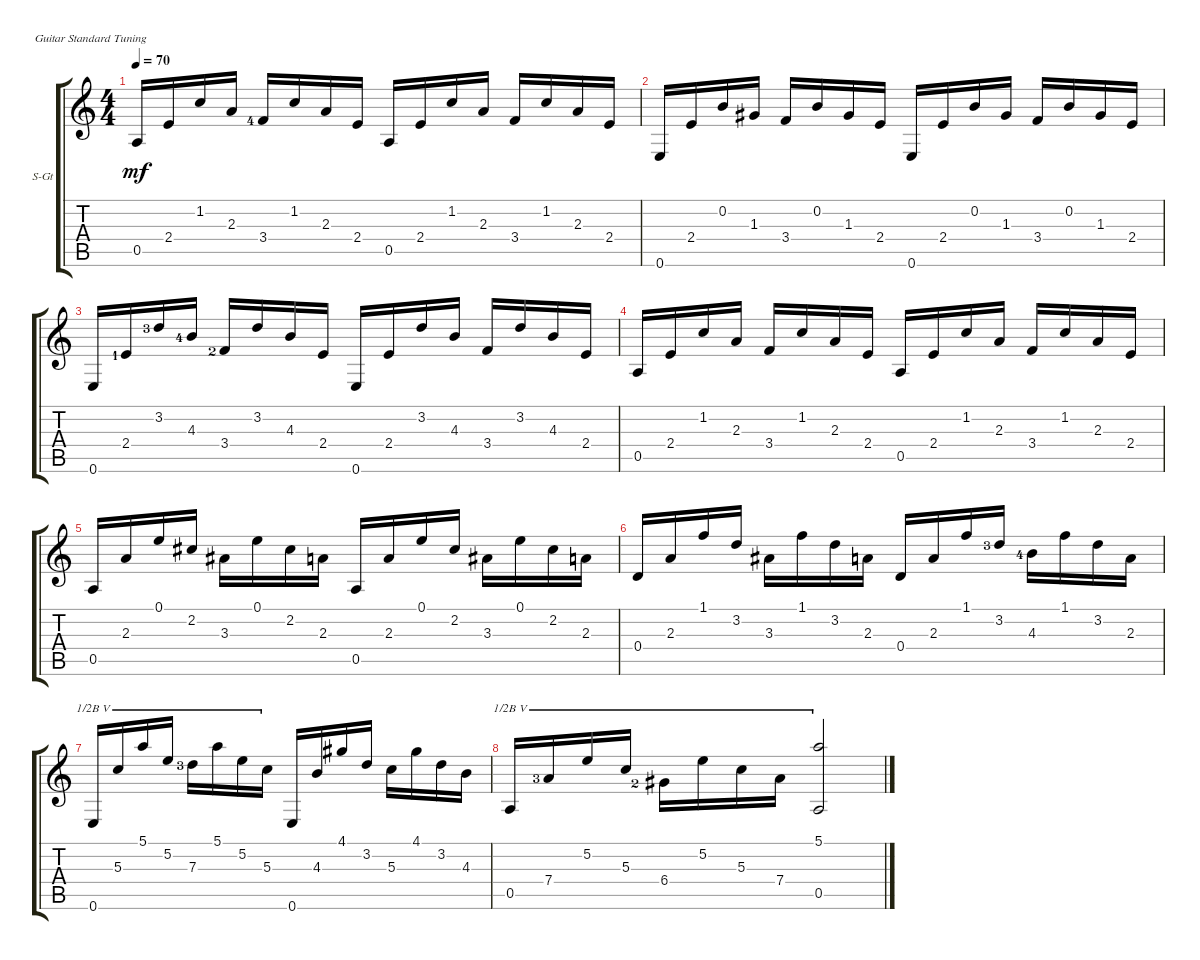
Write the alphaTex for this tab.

\defaultSystemsLayout 4
\bracketExtendMode groupsimilarinstruments
\firstSystemTrackNameOrientation horizontal
\otherSystemsTrackNameOrientation horizontal
\track ("Steel Guitar" "S-Gt") {instrument acousticguitarsteel}
\staff {score tabs}
\tuning (E4 B3 G3 D3 A2 E2)
\ts (4 4)
\tempo 70
\clef g2
\scale
0.513046
\ks c
0.5.16{dy mf} 2.4.16 1.2.16 2.3.16 3.4{lf 5}.16 1.2.16 2.3.16 2.4.16 0.5.16 2.4.16 1.2.16 2.3.16 3.4.16 1.2.16 2.3.16 2.4.16 |
\scale
0.487195 0.6.16 2.4.16 0.2.16 1.3.16 3.4.16 0.2.16 1.3.16 2.4.16 0.6.16 2.4.16 0.2.16 1.3.16 3.4.16 0.2.16 1.3.16 2.4.16 |
0.6.16 2.4{lf 2}.16 3.2{lf 4}.16 4.3{lf 5}.16 3.4{lf 3}.16 3.2.16 4.3.16 2.4.16 0.6.16 2.4.16 3.2.16 4.3.16 3.4.16 3.2.16 4.3.16 2.4.16 |
0.5.16 2.4.16 1.2.16 2.3.16 3.4.16 1.2.16 2.3.16 2.4.16 0.5.16 2.4.16 1.2.16 2.3.16 3.4.16 1.2.16 2.3.16 2.4.16 |
0.5.16 2.3.16 0.1.16 2.2.16 3.3.16 0.1.16 2.2.16 2.3.16 0.5.16 2.3.16 0.1.16 2.2.16 3.3.16 0.1.16 2.2.16 2.3.16 |
0.4.16 2.3.16 1.1.16 3.2.16 3.3.16 1.1.16 3.2.16 2.3.16 0.4.16 2.3.16 1.1.16 3.2{lf 4}.16 4.3{lf 5}.16 1.1.16 3.2.16 2.3.16 |
\scale
0.538148 0.6.16{barre (5 half)} 5.3.16{barre (5 half)} 5.1.16{barre (5 half)} 5.2.16{barre (5 half)} 7.3{lf 4}.16{barre (5 half)} 5.1.16{barre (5 half)} 5.2.16{barre (5 half)} 5.3.16{barre (5 half)} 0.6.16 4.3.16 4.1.16 3.2.16 5.3.16 4.1.16 3.2.16 4.3.16 |
\scale
0.462102 0.5.16{barre (5 half)} 7.4{lf 4}.16{barre (5 half)} 5.2.16{barre (5 half)} 5.3.16{barre (5 half)} 6.4{lf 3}.16{barre (5 half)} 5.2.16{barre (5 half)} 5.3.16{barre (5 half)} 7.4.16{barre (5 half)} (0.5 5.1).2{barre (5 half)}
